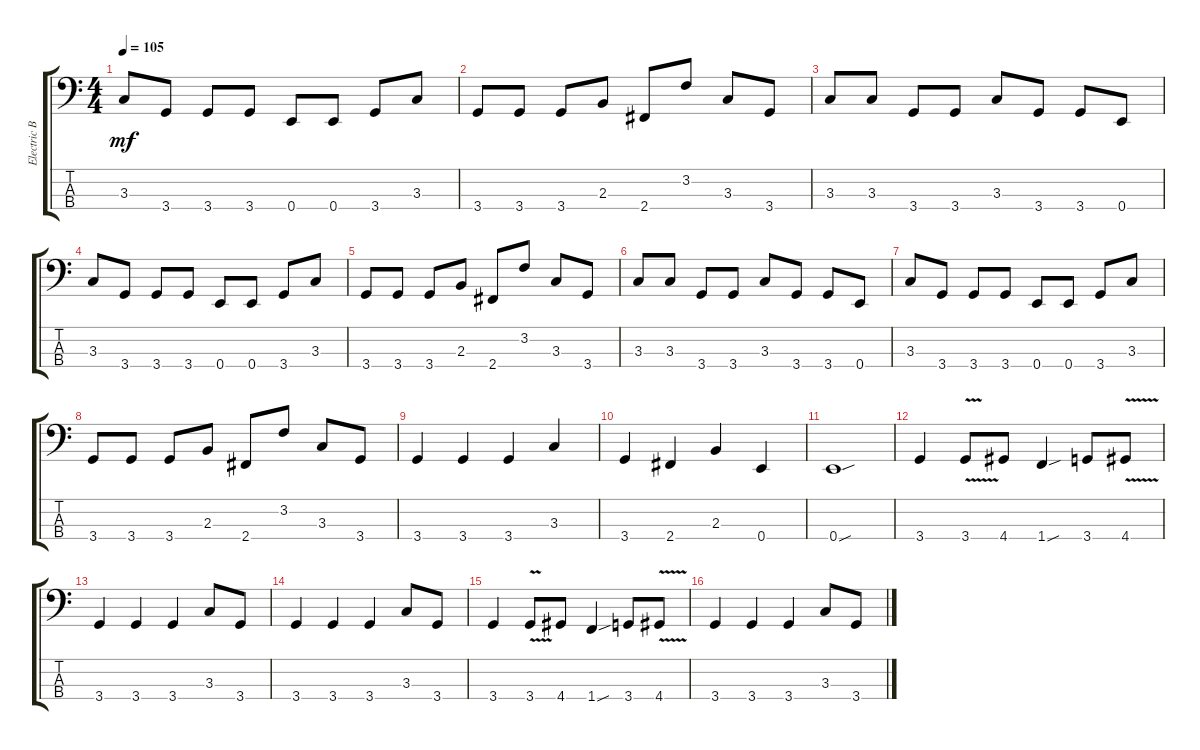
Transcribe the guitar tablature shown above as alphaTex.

\track ("Electric Bass" "Electric B") {instrument electricbassfinger}
\staff {score tabs}
\tuning (G2 D2 A1 E1) {hide}
\ts (4 4)
\tempo 105
\clef f4
\ks c
3.3.8{dy mf} 3.4.8 3.4.8 3.4.8 0.4.8 0.4.8 3.4.8 3.3.8 |
3.4.8 3.4.8 3.4.8 2.3.8 2.4.8 3.2.8 3.3.8 3.4.8 |
3.3.8 3.3.8 3.4.8 3.4.8 3.3.8 3.4.8 3.4.8 0.4.8 |
3.3.8 3.4.8 3.4.8 3.4.8 0.4.8 0.4.8 3.4.8 3.3.8 |
3.4.8 3.4.8 3.4.8 2.3.8 2.4.8 3.2.8 3.3.8 3.4.8 |
3.3.8 3.3.8 3.4.8 3.4.8 3.3.8 3.4.8 3.4.8 0.4.8 |
3.3.8 3.4.8 3.4.8 3.4.8 0.4.8 0.4.8 3.4.8 3.3.8 |
3.4.8 3.4.8 3.4.8 2.3.8 2.4.8 3.2.8 3.3.8 3.4.8 |
3.4.4 3.4.4 3.4.4 3.3.4 |
3.4.4 2.4.4 2.3.4 0.4.4 |
0.4{sou}.1 |
3.4.4 3.4{v}.8 4.4.8 1.4{sou}.4 3.4.8 4.4{v}.8 |
3.4.4 3.4.4 3.4.4 3.3.8 3.4.8 |
3.4.4 3.4.4 3.4.4 3.3.8 3.4.8 |
3.4.4 3.4{v}.8 4.4.8 1.4{sou}.4 3.4.8 4.4{v}.8 |
3.4.4 3.4.4 3.4.4 3.3.8 3.4.8
